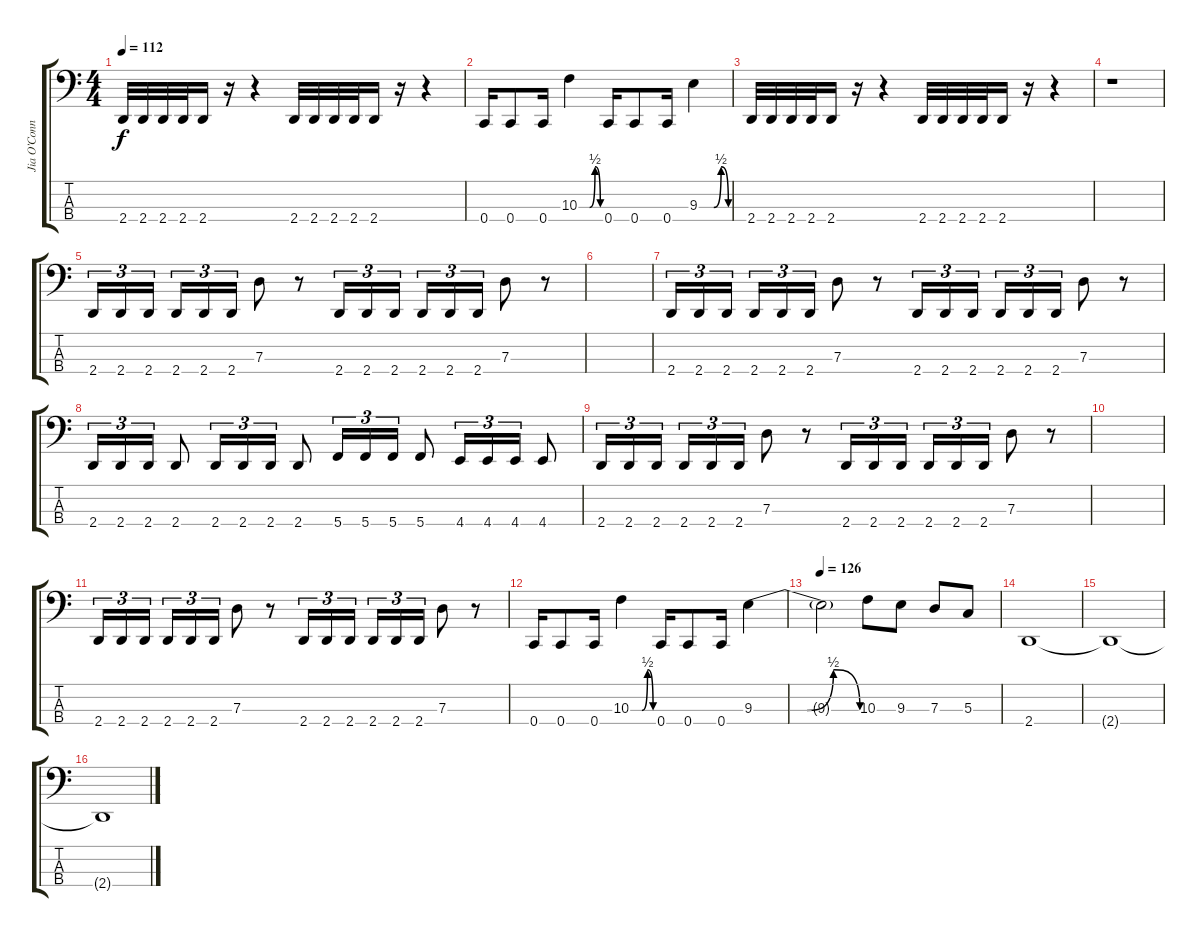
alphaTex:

\track ("Jia O’Connor" "Jia O’Conn") {instrument electricbasspick}
\staff {score tabs}
\tuning (F2 C2 G1 C1) {hide}
\ts (4 4)
\tempo 112
\clef f4
\ks c
2.4.32{dy f} 2.4.32 2.4.32 2.4.32 2.4.16 r.16 r.4 2.4.32 2.4.32 2.4.32 2.4.32 2.4.16 r.16 r.4 |
0.4.16 0.4.8 0.4.16 10.3{be (custom 0 0 30 0 45 2 60 0)}.4 0.4.16 0.4.8 0.4.16 9.3{be (custom 0 0 30 0 45 2 60 0)}.4 |
2.4.32 2.4.32 2.4.32 2.4.32 2.4.16 r.16 r.4 2.4.32 2.4.32 2.4.32 2.4.32 2.4.16 r.16 r.4 |
r.1 |
2.4.16{tu (3 2)} 2.4.16{tu (3 2)} 2.4.16{tu (3 2) beam splitsecondary} 2.4.16{tu (3 2)} 2.4.16{tu (3 2)} 2.4.16{tu (3 2)} 7.3.8 r.8 2.4.16{tu (3 2)} 2.4.16{tu (3 2)} 2.4.16{tu (3 2) beam splitsecondary} 2.4.16{tu (3 2)} 2.4.16{tu (3 2)} 2.4.16{tu (3 2)} 7.3.8 r.8 |
|
2.4.16{tu (3 2)} 2.4.16{tu (3 2)} 2.4.16{tu (3 2) beam splitsecondary} 2.4.16{tu (3 2)} 2.4.16{tu (3 2)} 2.4.16{tu (3 2)} 7.3.8 r.8 2.4.16{tu (3 2)} 2.4.16{tu (3 2)} 2.4.16{tu (3 2) beam splitsecondary} 2.4.16{tu (3 2)} 2.4.16{tu (3 2)} 2.4.16{tu (3 2)} 7.3.8 r.8 |
2.4.16{tu (3 2)} 2.4.16{tu (3 2)} 2.4.16{tu (3 2)} 2.4.8 2.4.16{tu (3 2)} 2.4.16{tu (3 2)} 2.4.16{tu (3 2)} 2.4.8 5.4.16{tu (3 2)} 5.4.16{tu (3 2)} 5.4.16{tu (3 2)} 5.4.8 4.4.16{tu (3 2)} 4.4.16{tu (3 2)} 4.4.16{tu (3 2)} 4.4.8 |
2.4.16{tu (3 2)} 2.4.16{tu (3 2)} 2.4.16{tu (3 2) beam splitsecondary} 2.4.16{tu (3 2)} 2.4.16{tu (3 2)} 2.4.16{tu (3 2)} 7.3.8 r.8 2.4.16{tu (3 2)} 2.4.16{tu (3 2)} 2.4.16{tu (3 2) beam splitsecondary} 2.4.16{tu (3 2)} 2.4.16{tu (3 2)} 2.4.16{tu (3 2)} 7.3.8 r.8 |
|
2.4.16{tu (3 2)} 2.4.16{tu (3 2)} 2.4.16{tu (3 2) beam splitsecondary} 2.4.16{tu (3 2)} 2.4.16{tu (3 2)} 2.4.16{tu (3 2)} 7.3.8 r.8 2.4.16{tu (3 2)} 2.4.16{tu (3 2)} 2.4.16{tu (3 2) beam splitsecondary} 2.4.16{tu (3 2)} 2.4.16{tu (3 2)} 2.4.16{tu (3 2)} 7.3.8 r.8 |
0.4.16 0.4.8 0.4.16 10.3{be (custom 0 0 30 0 45 2 60 0)}.4 0.4.16 0.4.8 0.4.16 9.3{be (custom 0 0 30 0 45 2 60 0)}.4 |
\tempo 94
\tempo 126
9.3{t}.2 10.3.8 9.3.8 7.3.8 5.3.8 |
2.4.1 |
2.4{t}.1 |
2.4{t}.1
